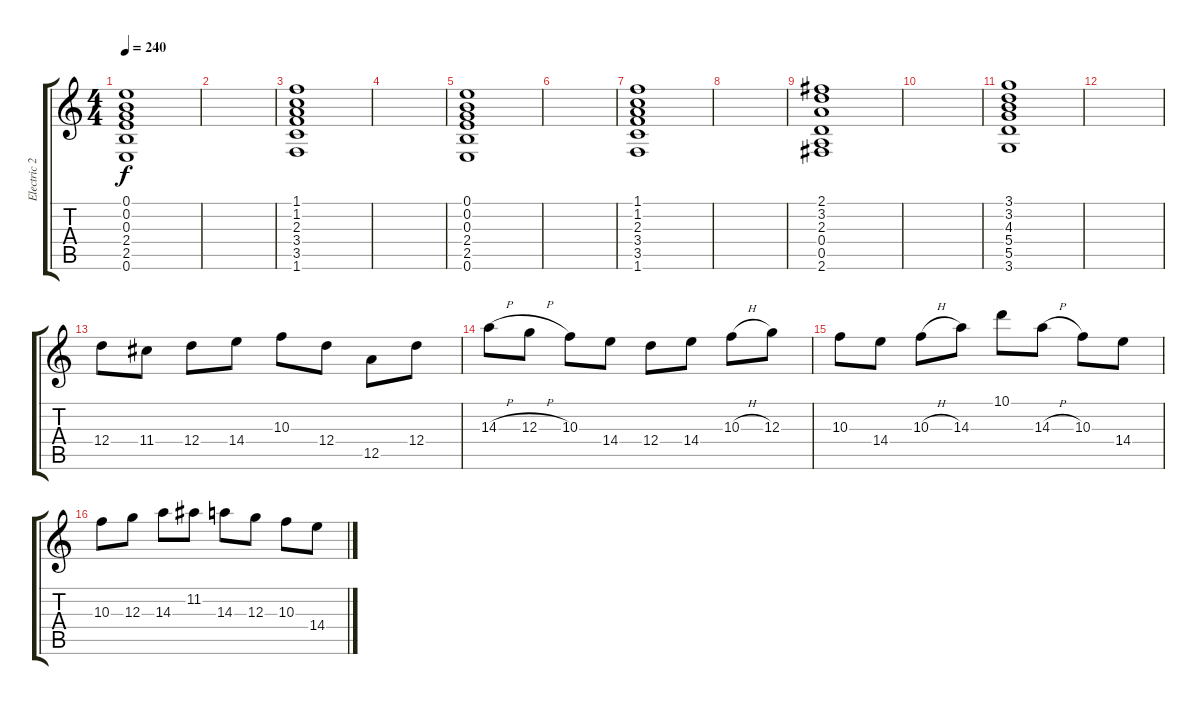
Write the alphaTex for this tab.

\track ("Electric 2" "Electric 2") {instrument overdrivenguitar}
\staff {score tabs}
\tuning (E4 B3 G3 D3 A2 E2) {hide}
\ts (4 4)
\tempo 240
\clef g2
\ks c
(0.1 0.2 0.3 2.4 2.5 0.6).1{dy f} |
|
(1.1 1.2 2.3 3.4 3.5 1.6).1 |
|
(0.1 0.2 0.3 2.4 2.5 0.6).1 |
|
(1.1 1.2 2.3 3.4 3.5 1.6).1 |
|
(2.1 3.2 2.3 0.4 0.5 2.6).1 |
|
(3.1 3.2 4.3 5.4 5.5 3.6).1 |
|
12.4.8 11.4.8 12.4.8 14.4.8 10.3.8 12.4.8 12.5.8 12.4.8 |
14.3{h}.8 12.3{h}.8 10.3.8 14.4.8 12.4.8 14.4.8 10.3{h}.8 12.3.8 |
10.3.8 14.4.8 10.3{h}.8 14.3.8 10.1.8 14.3{h}.8 10.3.8 14.4.8 |
10.3.8 12.3.8 14.3.8 11.2.8 14.3.8 12.3.8 10.3.8 14.4.8
